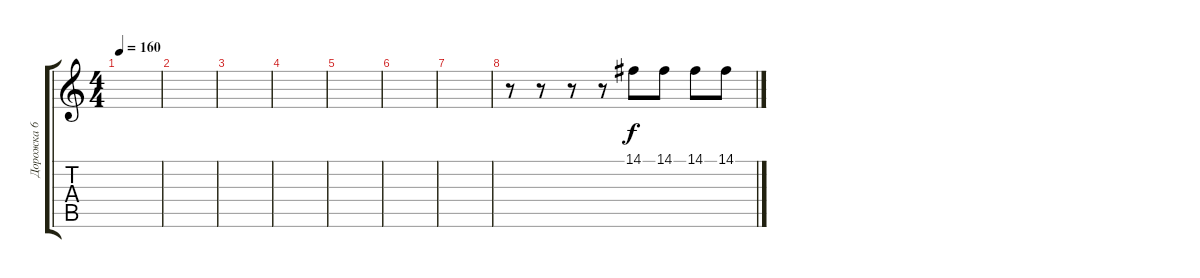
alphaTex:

\track ("Дорожка 6" "Дорожка 6") {instrument celesta}
\staff {score tabs}
\tuning (E4 B3 G3 D3 A2 E2) {hide}
\ts (4 4)
\tempo 160
\clef g2
\ks c
|
|
|
|
|
|
|
r.8 r.8 r.8 r.8 14.1.8 14.1.8 14.1.8 14.1.8
